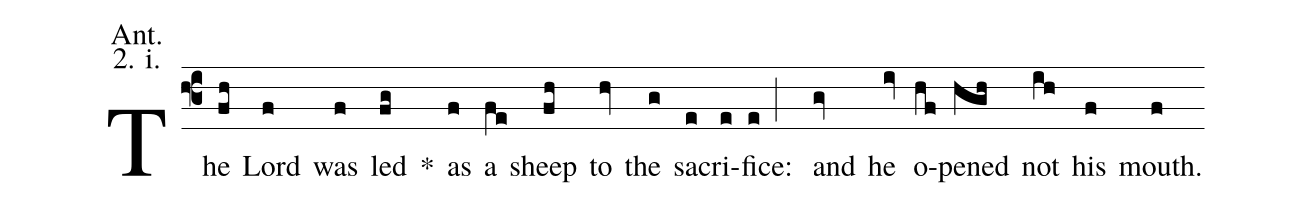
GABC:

annotation: Ant.;
annotation: 2. i.;
%%
(f3) The(fh) Lord(f) was(f) led(fg) <sp>*</sp>() as(f) a(fe) sheep(fh) to(hv) the(g) sa(e)cri(e)fice:(e;) and(gv) he(iv) o(hf)pened(hgh) not(ih) his(f) mouth.(f)
